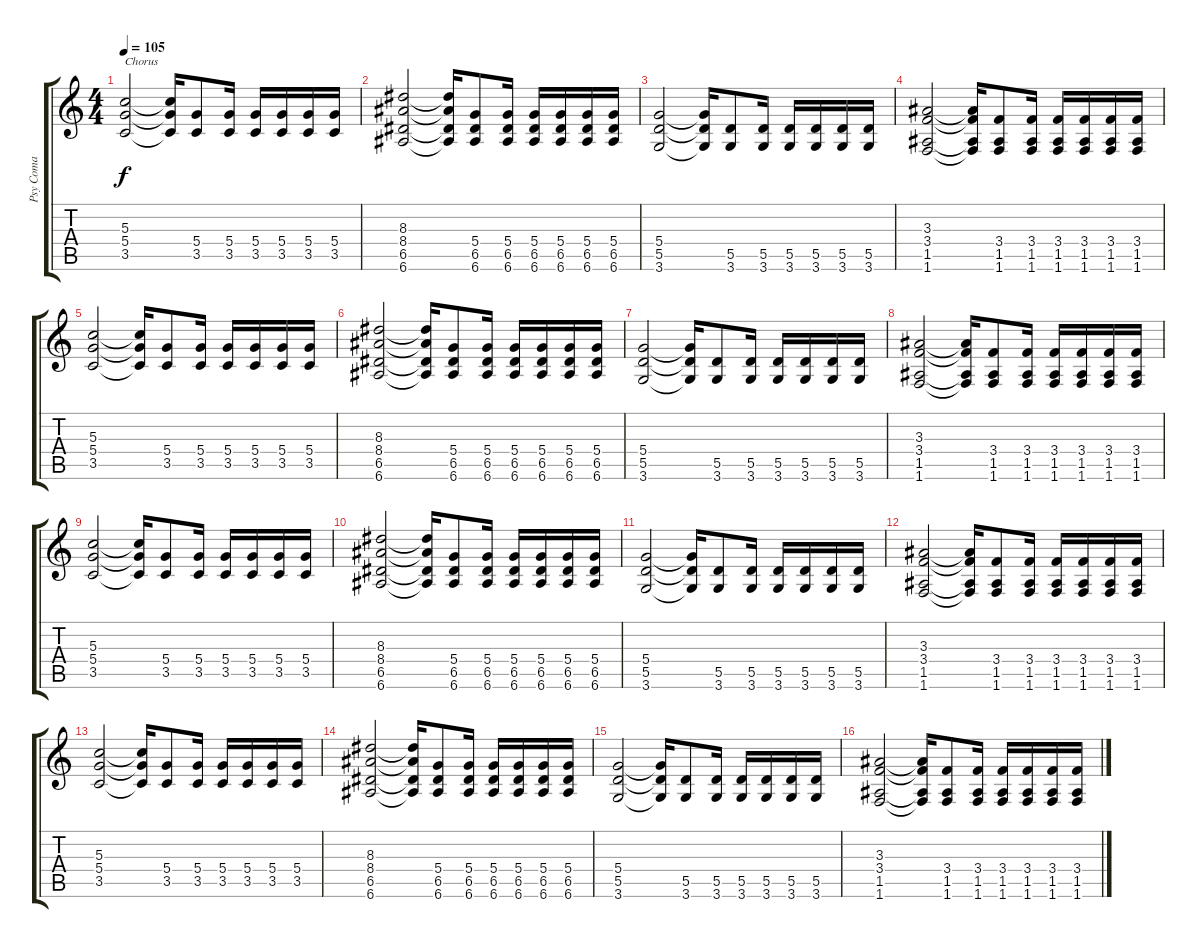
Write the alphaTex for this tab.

\track ("Psy Coma" "Psy Coma") {instrument overdrivenguitar}
\staff {score tabs}
\tuning (E4 B3 G3 D3 A2 E2) {hide}
\ts (4 4)
\tempo 105
\clef g2
\ks c
(5.3 5.4 3.5).2{txt "Chorus" dy f volume 16 balance 14 instrument overdrivenguitar} (5.3{t} 5.4{t} 3.5{t}).16 (5.4 3.5).8 (5.4 3.5).16 (5.4 3.5).16 (5.4 3.5).16 (5.4 3.5).16 (5.4 3.5).16 |
(8.3 8.4 6.5 6.6).2 (8.3{t} 8.4{t} 6.5{t} 6.6{t}).16 (5.4 6.5 6.6).8 (5.4 6.5 6.6).16 (5.4 6.5 6.6).16 (5.4 6.5 6.6).16 (5.4 6.5 6.6).16 (5.4 6.5 6.6).16 |
(5.4 5.5 3.6).2 (5.4{t} 5.5{t} 3.6{t}).16 (5.5 3.6).8 (5.5 3.6).16 (5.5 3.6).16 (5.5 3.6).16 (5.5 3.6).16 (5.5 3.6).16 |
(3.3 3.4 1.5 1.6).2 (3.3{t} 3.4{t} 1.5{t} 1.6{t}).16 (3.4 1.5 1.6).8 (3.4 1.5 1.6).16 (3.4 1.5 1.6).16 (3.4 1.5 1.6).16 (3.4 1.5 1.6).16 (3.4 1.5 1.6).16 |
(5.3 5.4 3.5).2{volume 16 balance 14 instrument overdrivenguitar} (5.3{t} 5.4{t} 3.5{t}).16 (5.4 3.5).8 (5.4 3.5).16 (5.4 3.5).16 (5.4 3.5).16 (5.4 3.5).16 (5.4 3.5).16 |
(8.3 8.4 6.5 6.6).2 (8.3{t} 8.4{t} 6.5{t} 6.6{t}).16 (5.4 6.5 6.6).8 (5.4 6.5 6.6).16 (5.4 6.5 6.6).16 (5.4 6.5 6.6).16 (5.4 6.5 6.6).16 (5.4 6.5 6.6).16 |
(5.4 5.5 3.6).2 (5.4{t} 5.5{t} 3.6{t}).16 (5.5 3.6).8 (5.5 3.6).16 (5.5 3.6).16 (5.5 3.6).16 (5.5 3.6).16 (5.5 3.6).16 |
(3.3 3.4 1.5 1.6).2 (3.3{t} 3.4{t} 1.5{t} 1.6{t}).16 (3.4 1.5 1.6).8 (3.4 1.5 1.6).16 (3.4 1.5 1.6).16 (3.4 1.5 1.6).16 (3.4 1.5 1.6).16 (3.4 1.5 1.6).16 |
(5.3 5.4 3.5).2{volume 16 balance 14 instrument overdrivenguitar} (5.3{t} 5.4{t} 3.5{t}).16 (5.4 3.5).8 (5.4 3.5).16 (5.4 3.5).16 (5.4 3.5).16 (5.4 3.5).16 (5.4 3.5).16 |
(8.3 8.4 6.5 6.6).2 (8.3{t} 8.4{t} 6.5{t} 6.6{t}).16 (5.4 6.5 6.6).8 (5.4 6.5 6.6).16 (5.4 6.5 6.6).16 (5.4 6.5 6.6).16 (5.4 6.5 6.6).16 (5.4 6.5 6.6).16 |
(5.4 5.5 3.6).2 (5.4{t} 5.5{t} 3.6{t}).16 (5.5 3.6).8 (5.5 3.6).16 (5.5 3.6).16 (5.5 3.6).16 (5.5 3.6).16 (5.5 3.6).16 |
(3.3 3.4 1.5 1.6).2 (3.3{t} 3.4{t} 1.5{t} 1.6{t}).16 (3.4 1.5 1.6).8 (3.4 1.5 1.6).16 (3.4 1.5 1.6).16 (3.4 1.5 1.6).16 (3.4 1.5 1.6).16 (3.4 1.5 1.6).16 |
(5.3 5.4 3.5).2{volume 16 balance 14 instrument overdrivenguitar} (5.3{t} 5.4{t} 3.5{t}).16 (5.4 3.5).8 (5.4 3.5).16 (5.4 3.5).16 (5.4 3.5).16 (5.4 3.5).16 (5.4 3.5).16 |
(8.3 8.4 6.5 6.6).2 (8.3{t} 8.4{t} 6.5{t} 6.6{t}).16 (5.4 6.5 6.6).8 (5.4 6.5 6.6).16 (5.4 6.5 6.6).16 (5.4 6.5 6.6).16 (5.4 6.5 6.6).16 (5.4 6.5 6.6).16 |
(5.4 5.5 3.6).2 (5.4{t} 5.5{t} 3.6{t}).16 (5.5 3.6).8 (5.5 3.6).16 (5.5 3.6).16 (5.5 3.6).16 (5.5 3.6).16 (5.5 3.6).16 |
(3.3 3.4 1.5 1.6).2 (3.3{t} 3.4{t} 1.5{t} 1.6{t}).16 (3.4 1.5 1.6).8 (3.4 1.5 1.6).16 (3.4 1.5 1.6).16 (3.4 1.5 1.6).16 (3.4 1.5 1.6).16 (3.4 1.5 1.6).16
